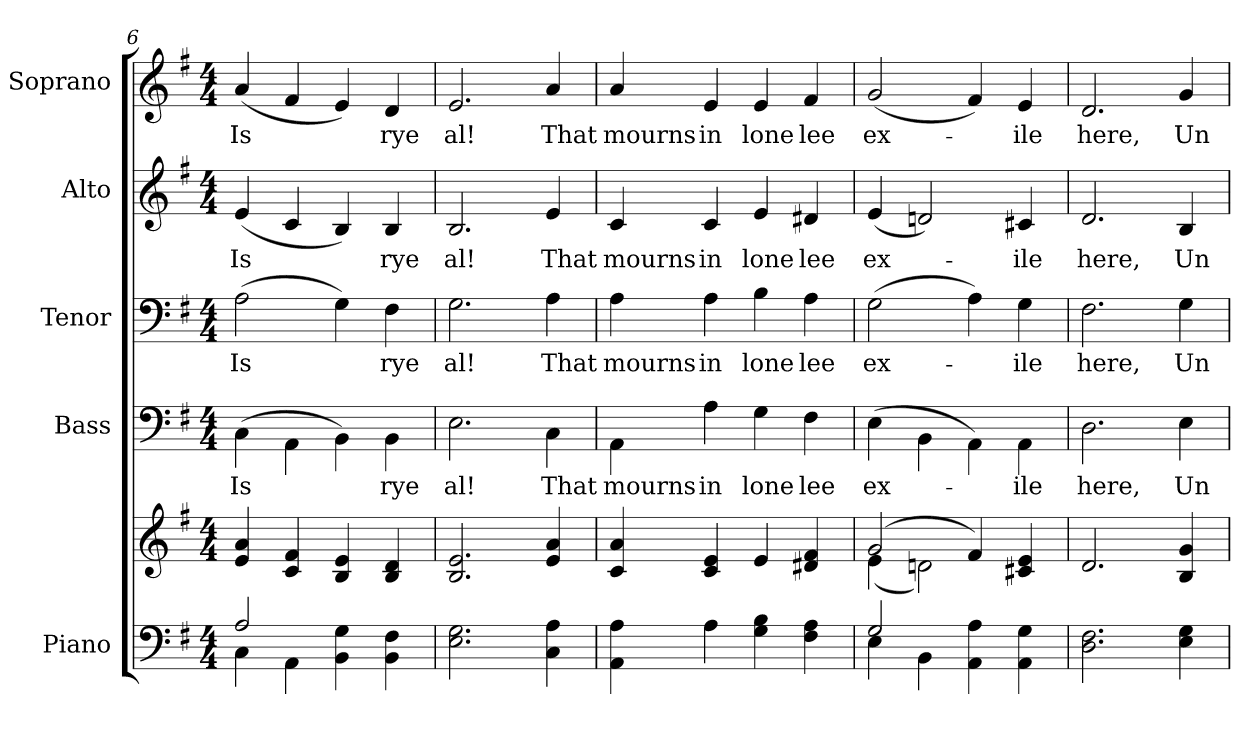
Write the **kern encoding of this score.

**kern	**kern	**kern	**text	**kern	**text	**kern	**text	**kern	**text
*part5	*part5	*part4	*part4	*part3	*part3	*part2	*part2	*part1	*part1
*staff6	*staff5	*staff4	*staff4	*staff3	*staff3	*staff2	*staff2	*staff1	*staff1
*I"Piano	*	*I"Bass	*	*I"Tenor	*	*I"Alto	*	*I"Soprano	*
*I'Pno.	*	*I'B.	*	*I'T.	*	*I'A.	*	*I'S.	*
*clefF4	*clefG2	*clefF4	*	*clefF4	*	*clefG2	*	*clefG2	*
*k[f#]	*k[f#]	*k[f#]	*	*k[f#]	*	*k[f#]	*	*k[f#]	*
*G:	*G:	*G:	*	*G:	*	*G:	*	*G:	*
*M4/4	*M4/4	*M4/4	*	*M4/4	*	*M4/4	*	*M4/4	*
=6	=6	=6	=6	=6	=6	=6	=6	=6	=6
*^	*	*	*	*	*	*	*	*	*
!	!	!	!	!LO:LY:b:color=#000000	!	!	!	!	!	!
!	!	!	!	!	!	!LO:LY:b:color=#000000	!	!	!	!
!	!	!	!	!	!	!	!	!LO:LY:b:color=#000000	!	!
!	!	!	!	!	!	!	!	!	!	!LO:LY:b:color=#000000
2Ai/	4Ci\	((4ei/ 4ai	(4Ci\	Is	(2Ai\	Is	(4ei/	Is	(4ai/	Is
.	4AAi\	4ci/ 4f#i	4AAi\	.	.	.	4ci/	.	4f#i/	.
4BBi\ 4Gi	2ryy	4Bi/ 4ei	4BBi\)	.	4Gi\)	.	4Bi/)	.	4ei/)	.
!	!	!	!	!LO:LY:b:color=#000000	!	!	!	!	!	!
!	!	!	!	!	!	!LO:LY:b:color=#000000	!	!	!	!
!	!	!	!	!	!	!	!	!LO:LY:b:color=#000000	!	!
!	!	!	!	!	!	!	!	!	!	!LO:LY:b:color=#000000
4BBi\ 4F#i	.	4Bi/ 4di	4BBi\	rye	4F#i\	rye	4Bi/	rye	4di/	rye
*v	*v	*	*	*	*	*	*	*	*	*
=7	=7	=7	=7	=7	=7	=7	=7	=7	=7
!	!	!	!LO:LY:b:color=#000000	!	!	!	!	!	!
!	!	!	!	!	!LO:LY:b:color=#000000	!	!	!	!
!	!	!	!	!	!	!	!LO:LY:b:color=#000000	!	!
!	!	!	!	!	!	!	!	!	!LO:LY:b:color=#000000
2.Ei\ 2.Gi	2.Bi/ 2.ei	2.Ei\	al!	2.Gi\	al!	2.Bi/	al!	2.ei/	al!
!	!	!	!LO:LY:b:color=#000000	!	!	!	!	!	!
!	!	!	!	!	!LO:LY:b:color=#000000	!	!	!	!
!	!	!	!	!	!	!	!LO:LY:b:color=#000000	!	!
!	!	!	!	!	!	!	!	!	!LO:LY:b:color=#000000
4Ci\ 4Ai	4ei/ 4ai	4Ci\	That	4Ai\	That	4ei/	That	4ai/	That
!!LO:PB:g=z
=8	=8	=8	=8	=8	=8	=8	=8	=8	=8
!	!	!	!LO:LY:b:color=#000000	!	!	!	!	!	!
!	!	!	!	!	!LO:LY:b:color=#000000	!	!	!	!
!	!	!	!	!	!	!	!LO:LY:b:color=#000000	!	!
!	!	!	!	!	!	!	!	!	!LO:LY:b:color=#000000
4AAi\ 4Ai	4ci/ 4ai	4AAi\	mourns	4Ai\	mourns	4ci/	mourns	4ai/	mourns
!	!	!	!LO:LY:b:color=#000000	!	!	!	!	!	!
!	!	!	!	!	!LO:LY:b:color=#000000	!	!	!	!
!	!	!	!	!	!	!	!LO:LY:b:color=#000000	!	!
!	!	!	!	!	!	!	!	!	!LO:LY:b:color=#000000
4Ai\	4ci/ 4ei	4Ai\	in	4Ai\	in	4ci/	in	4ei/	in
!	!	!	!LO:LY:b:color=#000000	!	!	!	!	!	!
!	!	!	!	!	!LO:LY:b:color=#000000	!	!	!	!
!	!	!	!	!	!	!	!LO:LY:b:color=#000000	!	!
!	!	!	!	!	!	!	!	!	!LO:LY:b:color=#000000
4Gi\ 4Bi	4ei/	4Gi\	lone	4Bi\	lone	4ei/	lone	4ei/	lone
!	!	!	!LO:LY:b:color=#000000	!	!	!	!	!	!
!	!	!	!	!	!LO:LY:b:color=#000000	!	!	!	!
!	!	!	!	!	!	!	!LO:LY:b:color=#000000	!	!
!	!	!	!	!	!	!	!	!	!LO:LY:b:color=#000000
4F#i\ 4Ai	4d#Xi/ 4f#i	4F#i\	lee	4Ai\	lee	4d#Xi/	lee	4f#i/	lee
=9	=9	=9	=9	=9	=9	=9	=9	=9	=9
*^	*^	*	*	*	*	*	*	*	*
!	!	!	!	!	!LO:LY:b:color=#000000	!	!	!	!	!	!
!	!	!	!	!	!	!	!LO:LY:b:color=#000000	!	!	!	!
!	!	!	!	!	!	!	!	!	!LO:LY:b:color=#000000	!	!
!	!	!	!	!	!	!	!	!	!	!	!LO:LY:b:color=#000000
2Gi/	4Ei\	(2gi/	(4ei\	(4Ei\	ex-	(2Gi\	ex-	(4ei/	ex-	(2gi/	ex-
.	4BBi\	.	2dni\)	4BBi\	.	.	.	2dni/)	.	.	.
4AAi\ 4Ai	2ryy	4f#i/)	.	4AAi\)	.	4Ai\)	.	.	.	4f#i/)	.
!	!	!	!	!	!LO:LY:b:color=#000000	!	!	!	!	!	!
!	!	!	!	!	!	!	!LO:LY:b:color=#000000	!	!	!	!
!	!	!	!	!	!	!	!	!	!LO:LY:b:color=#000000	!	!
!	!	!	!	!	!	!	!	!	!	!	!LO:LY:b:color=#000000
4AAi\ 4Gi	.	4c#Xi/ 4ei	4ryy	4AAi\	-ile	4Gi\	-ile	4c#Xi/	-ile	4ei/	-ile
*v	*v	*	*	*	*	*	*	*	*	*	*
*	*v	*v	*	*	*	*	*	*	*	*
=10	=10	=10	=10	=10	=10	=10	=10	=10	=10
*	*^	*	*	*	*	*	*	*	*
!	!	!	!	!LO:LY:b:color=#000000	!	!	!	!	!	!
*	*v	*v	*	*	*	*	*	*	*	*
*	*^	*	*	*	*	*	*	*	*
!	!	!	!	!	!	!LO:LY:b:color=#000000	!	!	!	!
*	*v	*v	*	*	*	*	*	*	*	*
*	*^	*	*	*	*	*	*	*	*
!	!	!	!	!	!	!	!	!LO:LY:b:color=#000000	!	!
*	*v	*v	*	*	*	*	*	*	*	*
*	*^	*	*	*	*	*	*	*	*
!	!	!	!	!	!	!	!	!	!	!LO:LY:b:color=#000000
*	*v	*v	*	*	*	*	*	*	*	*
2.Di\ 2.F#i	2.di/	2.Di\	here,	2.F#i\	here,	2.di/	here,	2.di/	here,
!	!	!	!LO:LY:b:color=#000000	!	!	!	!	!	!
!	!	!	!	!	!LO:LY:b:color=#000000	!	!	!	!
!	!	!	!	!	!	!	!LO:LY:b:color=#000000	!	!
!	!	!	!	!	!	!	!	!	!LO:LY:b:color=#000000
4Ei\ 4Gi	4Bi/ 4gi	4Ei\	Un-	4Gi\	Un-	4Bi/	Un-	4gi/	Un-
=	=	=	=	=	=	=	=	=	=
*-	*-	*-	*-	*-	*-	*-	*-	*-	*-
